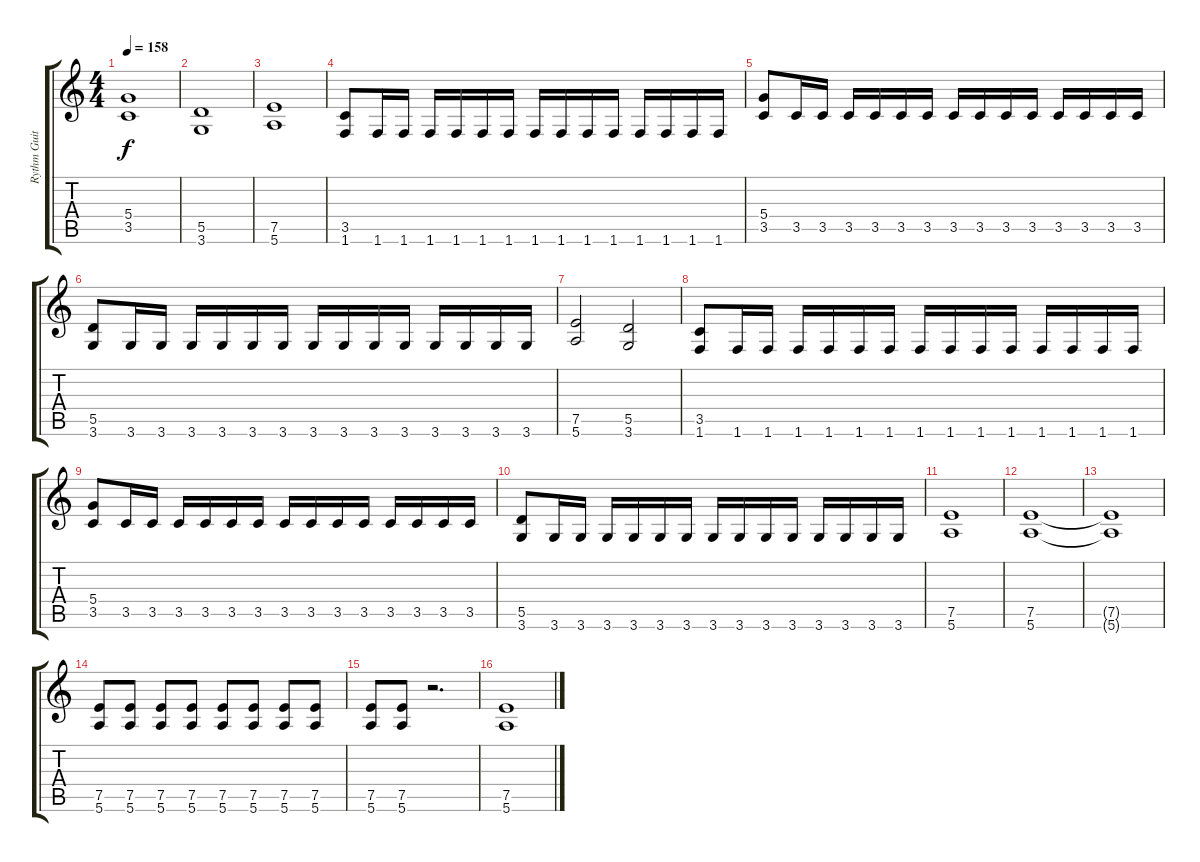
\track ("Rythm Guitar" "Rythm Guit") {instrument distortionguitar}
\staff {score tabs}
\tuning (E4 B3 G3 D3 A2 E2) {hide}
\ts (4 4)
\tempo 158
\clef g2
\ks c
(5.4 3.5).1{dy f} |
(5.5 3.6).1 |
(7.5 5.6).1 |
(3.5 1.6).8 1.6.16 1.6.16 1.6.16 1.6.16 1.6.16 1.6.16 1.6.16 1.6.16 1.6.16 1.6.16 1.6.16 1.6.16 1.6.16 1.6.16 |
(5.4 3.5).8 3.5.16 3.5.16 3.5.16 3.5.16 3.5.16 3.5.16 3.5.16 3.5.16 3.5.16 3.5.16 3.5.16 3.5.16 3.5.16 3.5.16 |
(5.5 3.6).8 3.6.16 3.6.16 3.6.16 3.6.16 3.6.16 3.6.16 3.6.16 3.6.16 3.6.16 3.6.16 3.6.16 3.6.16 3.6.16 3.6.16 |
(7.5 5.6).2 (5.5 3.6).2 |
(3.5 1.6).8 1.6.16 1.6.16 1.6.16 1.6.16 1.6.16 1.6.16 1.6.16 1.6.16 1.6.16 1.6.16 1.6.16 1.6.16 1.6.16 1.6.16 |
(5.4 3.5).8 3.5.16 3.5.16 3.5.16 3.5.16 3.5.16 3.5.16 3.5.16 3.5.16 3.5.16 3.5.16 3.5.16 3.5.16 3.5.16 3.5.16 |
(5.5 3.6).8 3.6.16 3.6.16 3.6.16 3.6.16 3.6.16 3.6.16 3.6.16 3.6.16 3.6.16 3.6.16 3.6.16 3.6.16 3.6.16 3.6.16 |
(7.5 5.6).1 |
(7.5 5.6).1 |
(7.5{t} 5.6{t}).1 |
(7.5 5.6).8 (7.5 5.6).8 (7.5 5.6).8 (7.5 5.6).8 (7.5 5.6).8 (7.5 5.6).8 (7.5 5.6).8 (7.5 5.6).8 |
(7.5 5.6).8 (7.5 5.6).8 r.2{d} |
(7.5 5.6).1
